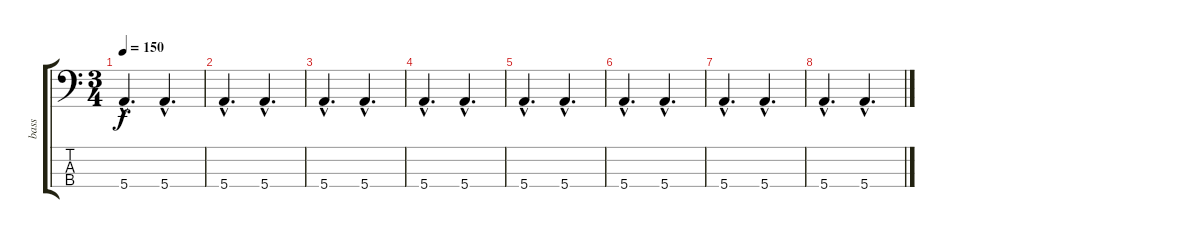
\track ("bass" "bass") {instrument electricbassfinger}
\staff {score tabs}
\tuning (G2 D2 A1 E1) {hide}
\ts (3 4)
\tempo 150
\clef f4
\ks c
5.4{hac}.4{d dy f} 5.4{hac}.4{d} |
5.4{hac}.4{d} 5.4{hac}.4{d} |
5.4{hac}.4{d} 5.4{hac}.4{d} |
5.4{hac}.4{d} 5.4{hac}.4{d} |
5.4{hac}.4{d} 5.4{hac}.4{d} |
5.4{hac}.4{d} 5.4{hac}.4{d} |
5.4{hac}.4{d} 5.4{hac}.4{d} |
5.4{hac}.4{d} 5.4{hac}.4{d}
